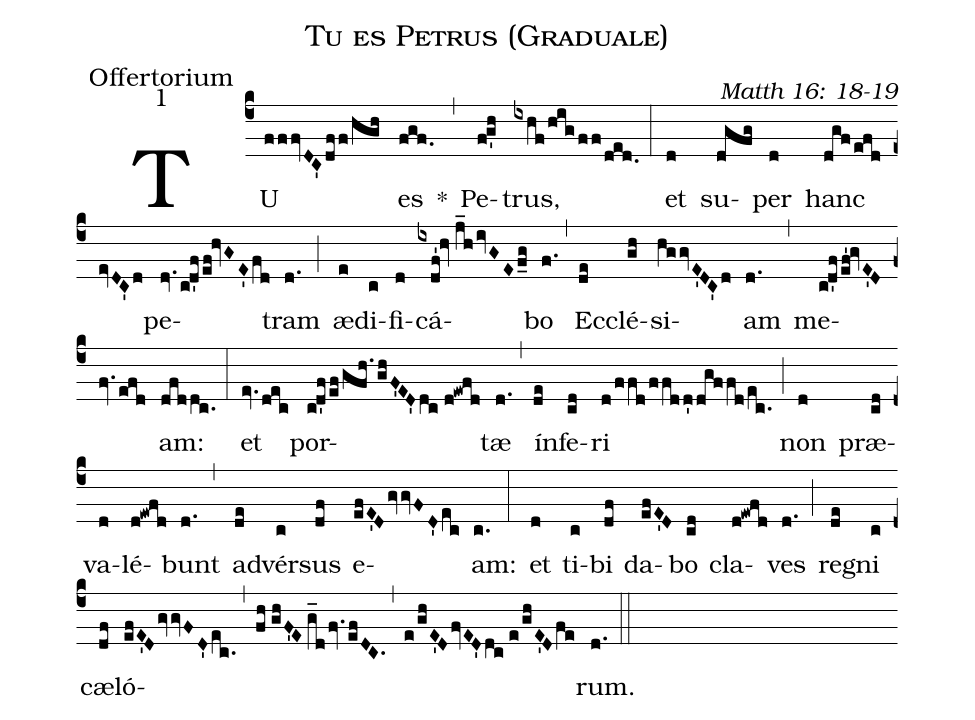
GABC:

name: Tu es Petrus (Graduale);
office-part: Offertorium;
mode: 1;
commentary: Matth 16: 18-19;
%%
(c4) TU(fffvDC'dff/hgh) es(fgf.) *(,) Pe(fg'h)trus,(ixhf/higff/ded.) (:)
et(d) su(dgfg)per(d) hanc(dgfefdevDC'd) pe(dv.cd'f/ef!hvGE'fd)tram(d.) (;) æ(e)di(c)fi(d)cá(ixdf'!hv//j_hivGEf_g)bo(f.) (,) Ec(de)clé(gh)si(hggvE'DC'd)am(d.) (,) me(cd'f/ef'!gvE'Dfv.efd)am:(dfddc.) (:)
et(ev.dec) por(cd'f/ef/gfh./ghF'ED'dc//d!ewfd)tæ(d.) (,) ín(de)fe(cd)ri(d/ffd/ffdd'dgffd/ec.) (;) non(d) præ(cd)va(d)lé(d!ewfd)bunt(d.) (,) ad(de)vér(c)sus(df) e(efE'DgvvFD'ec)am:(c.) (:)
et(d) ti(c)bi(df) da(efE'D)bo(cd) cla(d!ewfd)ves(d.) (;) re(de)gni(c) cæ(df)ló(efE'DgvvFD'ec.)(,)(fh//ghF'E//g_dfv.efDC.)(,)(e/ghE'DfvED'dc//e/ghE'Dfe)rum.(d.) (::)
